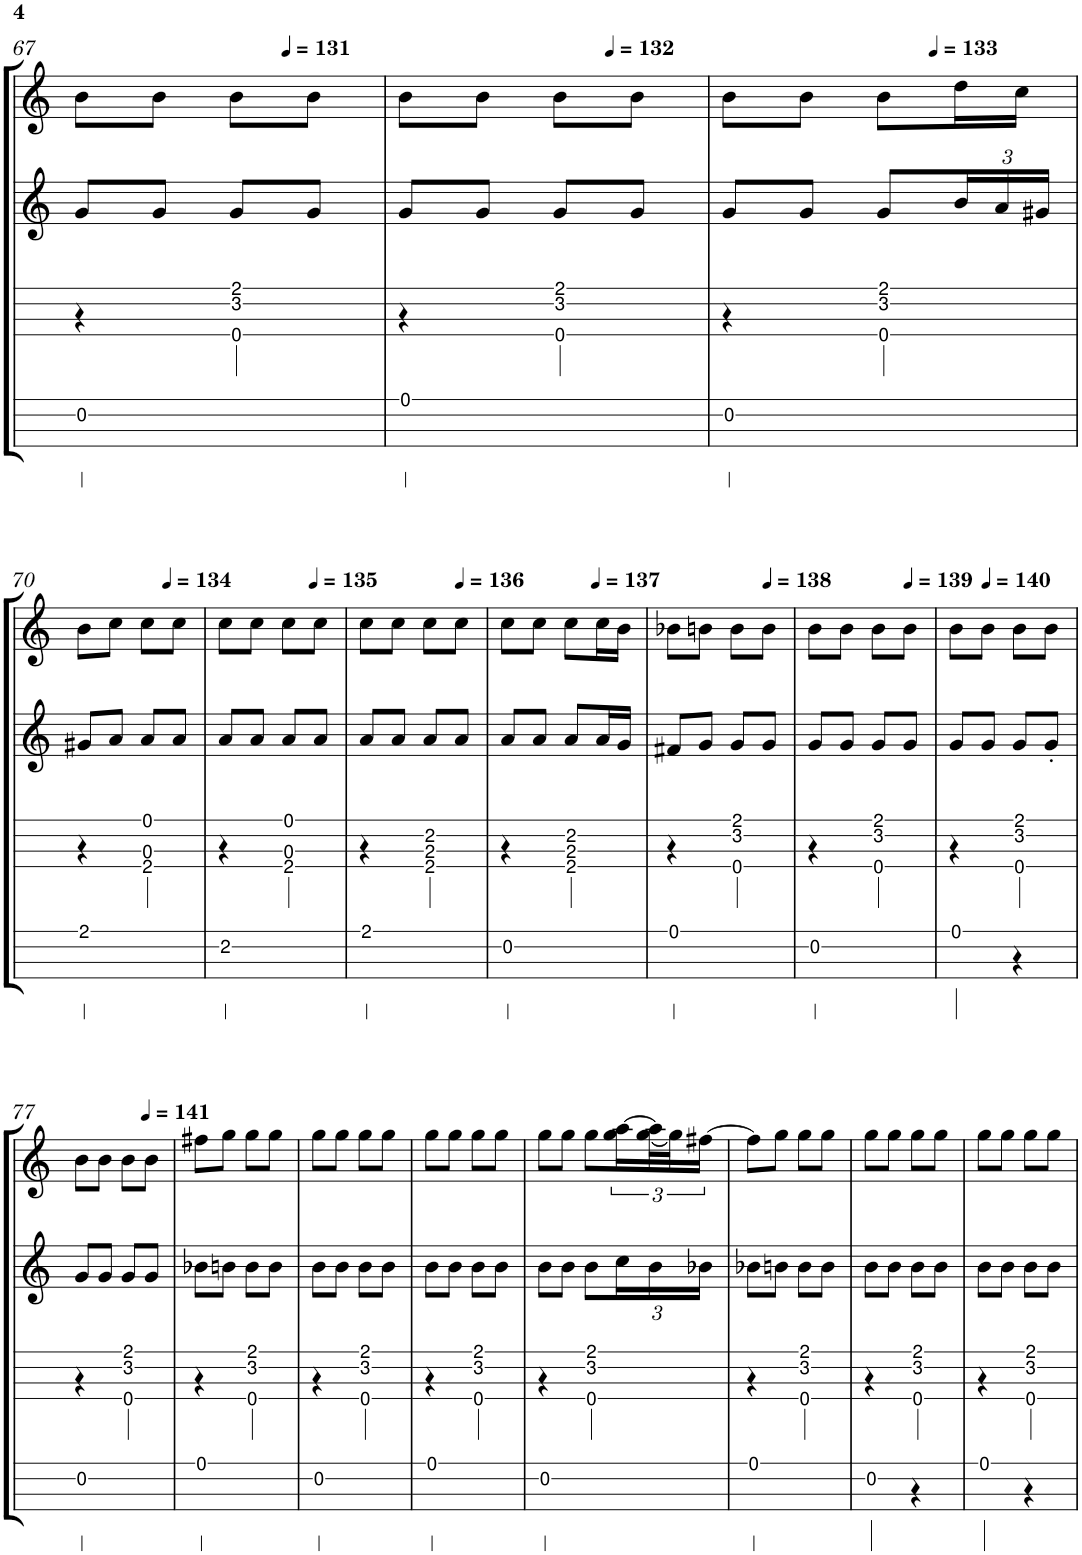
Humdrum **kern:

**kern	**kern	**kern	**kern
*part4	*part3	*part2	*part1
*staff4	*staff3	*staff2	*staff1
*I"Bass Guitar	*I"Ukulele	*I"Mandolin	*I"Mandolin
*	*	*I'Mdln	*I'Mdln
!!LO:PB:g=z
*	*	*clefG2	*clefG2
*k[]	*k[]	*k[]	*k[]
*M2/4	*M2/4	*M2/4	*M2/4
=67	=67	=67	=67
*	*	*	*^
2DD\	4r	8g/L	8b\L	3ryy
.	.	8g/J	8b\J	.
.	4G\ 4g\ 4b\	8g/L	8b\L	.
*	*	*	*MM131	*
.	.	.	.	6ryy
.	.	8g/J	8b\J	.
=68	=68	=68	=68	=68
2GG\	4r	8g/L	8b\L	3ryy
.	.	8g/J	8b\J	.
.	4G\ 4g\ 4b\	8g/L	8b\L	.
*	*	*	*MM132	*
.	.	.	.	6ryy
.	.	8g/J	8b\J	.
=69	=69	=69	=69	=69
2DD\	4r	8g/L	8b\L	3ryy
.	.	8g/J	8b\J	.
.	4G\ 4g\ 4b\	8g/L	8b\L	.
*	*	*	*MM133	*
.	.	.	.	6ryy
*	*	*Xbrackettup	*	*
.	.	24b/L	16dd\L	.
.	.	24a/	.	.
.	.	.	16cc\JJ	.
.	.	24g#X/JJ	.	.
!!LO:LB:g=z	!!
=70	=70	=70	=70	=70
2AA\	4r	8g#X/L	8b\L	3ryy
.	.	8a/J	8cc\J	.
.	4A\ 4c\ 4a\	8a/L	8cc\L	.
*	*	*	*MM134	*
.	.	.	.	6ryy
.	.	8a/J	8cc\J	.
=71	=71	=71	=71	=71
2EE\	4r	8a/L	8cc\L	3ryy
.	.	8a/J	8cc\J	.
.	4A\ 4c\ 4a\	8a/L	8cc\L	.
.	.	.	.	48ryy
*	*	*	*MM135	*
.	.	.	.	12..ryy
.	.	8a/J	8cc\J	.
*	*	*	*v	*v
=72	=72	=72	=72
2AA\	4r	8a/L	8cc\L
.	.	8a/J	8cc\J
.	4A\ 4d\ 4f#\	8a/L	8cc\L
*	*	*	*MM136
.	.	8a/J	8cc\J
=73	=73	=73	=73
*	*	*	*^
2DD\	4r	8a/L	8cc\L	3ryy
.	.	8a/J	8cc\J	.
.	4A\ 4d\ 4f#\	8a/L	8cc\L	.
.	.	.	.	48ryy
*	*	*	*MM137	*
.	.	.	.	12..ryy
.	.	16a/L	16cc\L	.
.	.	16g/JJ	16b\JJ	.
*	*	*	*v	*v
=74	=74	=74	=74
2GG\	4r	8f#X/L	8b-X\L
.	.	8g/J	8bn\J
.	4G\ 4g\ 4b\	8g/L	8b\L
*	*	*	*MM138
.	.	8g/J	8b\J
=75	=75	=75	=75
2DD\	4r	8g/L	8b\L
.	.	8g/J	8b\J
.	4G\ 4g\ 4b\	8g/L	8b\L
*	*	*	*MM139
.	.	8g/J	8b\J
=76	=76	=76	=76
4GG\	4r	8g/L	8b\L
*	*	*	*MM140
.	.	8g/J	8b\J
4r	4G\ 4g\ 4b\	8g/L	8b\L
.	.	8g'/J	8b\J
!!LO:LB:g=z
=77	=77	=77	=77
*	*	*	*^
2DD\	4r	8g/L	8b\L	3ryy
.	.	8g/J	8b\J	.
.	4G\ 4g\ 4b\	8g/L	8b\L	.
.	.	.	.	48ryy
*	*	*	*MM141	*
.	.	.	.	12..ryy
.	.	8g/J	8b\J	.
*	*	*	*v	*v
=78	=78	=78	=78
2GG\	4r	8b-X\L	8ff#X\L
.	.	8bn\J	8gg\J
.	4G\ 4g\ 4b\	8b\L	8gg\L
.	.	8b\J	8gg\J
=79	=79	=79	=79
2DD\	4r	8b\L	8gg\L
.	.	8b\J	8gg\J
.	4G\ 4g\ 4b\	8b\L	8gg\L
.	.	8b\J	8gg\J
=80	=80	=80	=80
2GG\	4r	8b\L	8gg\L
.	.	8b\J	8gg\J
.	4G\ 4g\ 4b\	8b\L	8gg\L
.	.	8b\J	8gg\J
=81	=81	=81	=81
2DD\	4r	8b\L	8gg\L
.	.	8b\J	8gg\J
.	4G\ 4g\ 4b\	8b\L	8gg\L
.	.	24cc\L	24gg\ [24aa\L
.	.	24b\	[48gg\ 48aa\]L
.	.	.	48gg\J]
.	.	24b-X\JJ	[24ff#X\JJ
=82	=82	=82	=82
2GG\	4r	8b-X\L	8ff#\L]
.	.	8bn\J	8gg\J
.	4G\ 4g\ 4b\	8b\L	8gg\L
.	.	8b\J	8gg\J
=83	=83	=83	=83
4DD\	4r	8b\L	8gg\L
.	.	8b\J	8gg\J
4r	4G\ 4g\ 4b\	8b\L	8gg\L
.	.	8b\J	8gg\J
=84	=84	=84	=84
4GG\	4r	8b\L	8gg\L
.	.	8b\J	8gg\J
4r	4G\ 4g\ 4b\	8b\L	8gg\L
.	.	8b\J	8gg\J
=	=	=	=
*-	*-	*-	*-
